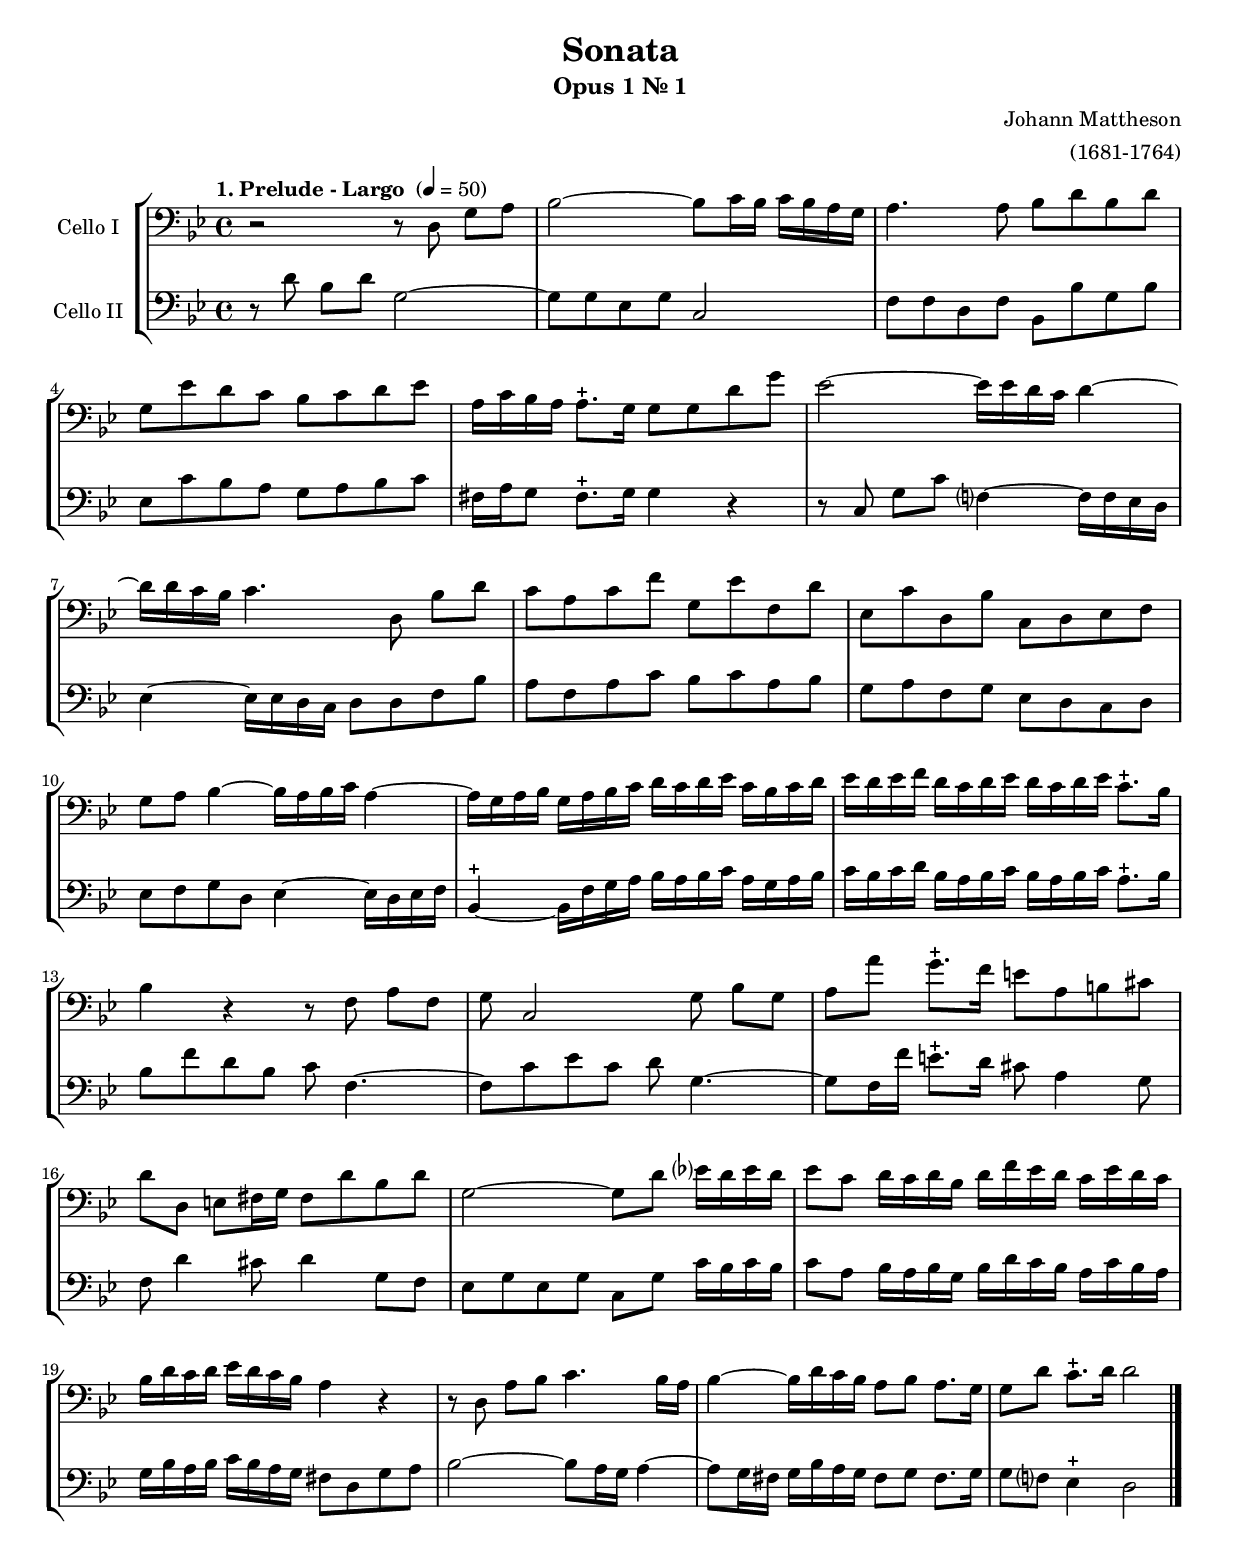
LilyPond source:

\version "2.14.2"
\include "deutsch.ly"

#(set-global-staff-size 18)

\header {
  title = "Sonata"
  subtitle = "Opus 1 Nr. 1"
  composer = "Johann Mattheson"
  arranger = "(1681-1764)"
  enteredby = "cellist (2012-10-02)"
}

voiceconsts = {
 \key g \major
% \clef "alto"
 \clef "bass"
% \numericTimeSignature
 \compressFullBarRests
}

%minstr = "harpsichord"
mihi = "clarinet"
%minstr = "accordion"
milo = "bassoon"

moral = \markup \italic "molto rall."

introa = { \tempo "1. Prelude - Largo " 4=50 \time 4/4 }

va = \relative c' {
  \voiceconsts

  \introa
  r2 r8 h e[ fis]
  g2~ g8 a16 g a g fis e
  fis4. fis8 g h g h
  e, c' h a g a h c

  fis,16 a g fis fis8.-+ e16 e8 e h' e
  c2~ c16 c h a h4~
  h16 h a g a4. h,8 g'[ h]

  a fis a d e, c' d, h'
  c, a' h, g' a, h c d
  e fis g4~ g16 fis g a fis4~

  fis16 e fis g e fis g a h a h c a g a h
  c h c d h a h c h a h c a8.-+ g16
  g4 r r8 d fis[ d]

  e a,2 e'8 g[ e]
  fis fis' e8.-+ d16 cis8 fis, gis ais
  h h, cis dis16 e dis8 h' g h

  e,2~ e8 h' c?16 h c h
  c8 a h16 a h g h d c h a c h a
  g h a h c h a g fis4 r

  r8 h, fis'[ g] a4. g16 fis
  g4~ g16 h a g fis8 g fis8. e16
  e8 h' a8.-+ h16 h2 \bar "|."
}

vb = \relative c''{
  \voiceconsts

  \introa
  r8 h g[ h] e,2~
  e8 e c e a,2
  d8 d h d g, g' e g
  c, a' g fis e fis g a

  dis,16 fis e8 dis8.-+ e16 e4 r
  r8 a, e'[ a] d,?4~ d16 d c h
  c4~ c16 c h a h8 h d g

  fis d fis a g a fis g
  e fis d e c h a h
  c d e h c4~ c16 h c d

  g,4~-+ g16 d' e fis g fis g a fis e fis g
  a g a h g fis g a g fis g a fis8.-+ g16
  g8 d' h g a d,4.~

  d8 a' c a h e,4.~
  e8 d16 d' cis8.-+ h16 ais8 fis4 e8
  d h'4 ais8 h4 e,8 d

  c e c e a, e' a16 g a g
  a8 fis g16 fis g e g h a g fis a g fis
  e g fis g a g fis e dis8 h e fis

  g2~ g8 fis16 e fis4~
  fis8 e16 dis e g fis e dis8 e dis8. e16
  e8 d? c4-+ h2 \bar "|."
}


music = \new StaffGroup <<
      \new Staff {
	\set Staff.midiInstrument = \milo
	\set Staff.instrumentName = #"Cello I"
	\transpose g b, { \va }
      }

      \new Staff {
	\set Staff.midiInstrument = \milo
	\set Staff.instrumentName = #"Cello II"
	\transpose g b, { \vb }
      }
>>

\book {
  \score {
    \music
    \layout {}
  }

  \score {
    \unfoldRepeats \music

    \midi {
      \context {
        \Score
      }
    }
  }
}
